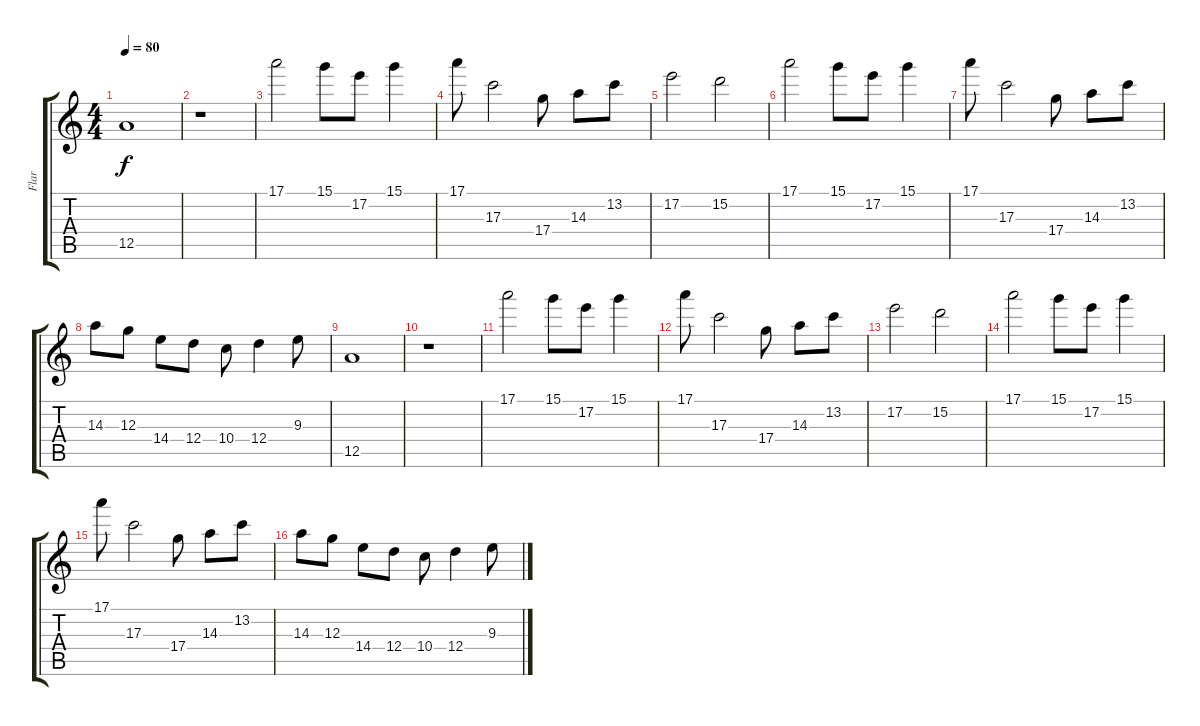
\track ("Flar" "Flar") {instrument overdrivenguitar}
\staff {score tabs}
\tuning (E4 B3 G3 D3 A2 E2) {hide}
\ts (4 4)
\tempo 80
\clef g2
\ks c
12.5.1{dy f} |
r.1 |
17.1.2 15.1.8 17.2.8 15.1.4 |
17.1.8 17.3.2 17.4.8 14.3.8 13.2.8 |
17.2.2 15.2.2 |
17.1.2 15.1.8 17.2.8 15.1.4 |
17.1.8 17.3.2 17.4.8 14.3.8 13.2.8 |
14.3.8 12.3.8 14.4.8 12.4.8 10.4.8 12.4.4 9.3.8 |
12.5.1 |
r.1 |
17.1.2{volume 11} 15.1.8 17.2.8 15.1.4 |
17.1.8{volume 10} 17.3.2 17.4.8{volume 9} 14.3.8 13.2.8 |
17.2.2{volume 8} 15.2.2{volume 7} |
17.1.2{volume 6} 15.1.8{volume 5} 17.2.8 15.1.4 |
17.1.8{volume 4} 17.3.2 17.4.8{volume 3} 14.3.8 13.2.8 |
14.3.8{volume 2} 12.3.8 14.4.8 12.4.8 10.4.8{volume 1} 12.4.4 9.3.8
